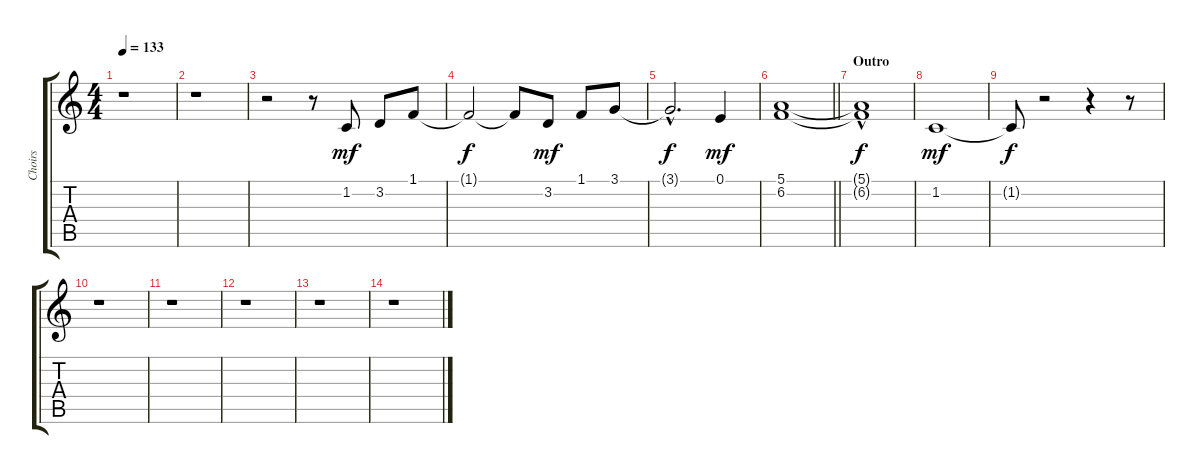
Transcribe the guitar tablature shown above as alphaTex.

\track ("Choirs" "Choirs") {instrument choiraahs}
\staff {score tabs}
\tuning (E4 B3 G3 D3 A2 E2) {hide}
\ts (4 4)
\tempo 133
\clef g2
\ks c
r.1{dy f} |
r.1 |
r.2 r.8 1.2.8{dy mf} 3.2.8 1.1.8 |
1.1{t}.2{dy f} 1.1{t}.8 3.2.8{dy mf} 1.1.8 3.1.8 |
3.1{hac t}.2{d dy f} 0.1.4{dy mf} |
\barLineRight lightlight
(5.1 6.2).1 |
\section ("" "Outro")
(5.1{hac t} 6.2{t}).1{dy f} |
1.2.1{dy mf} |
1.2{t}.8{dy f} r.2 r.4 r.8 |
r.1 |
r.1 |
r.1 |
r.1 |
r.1
